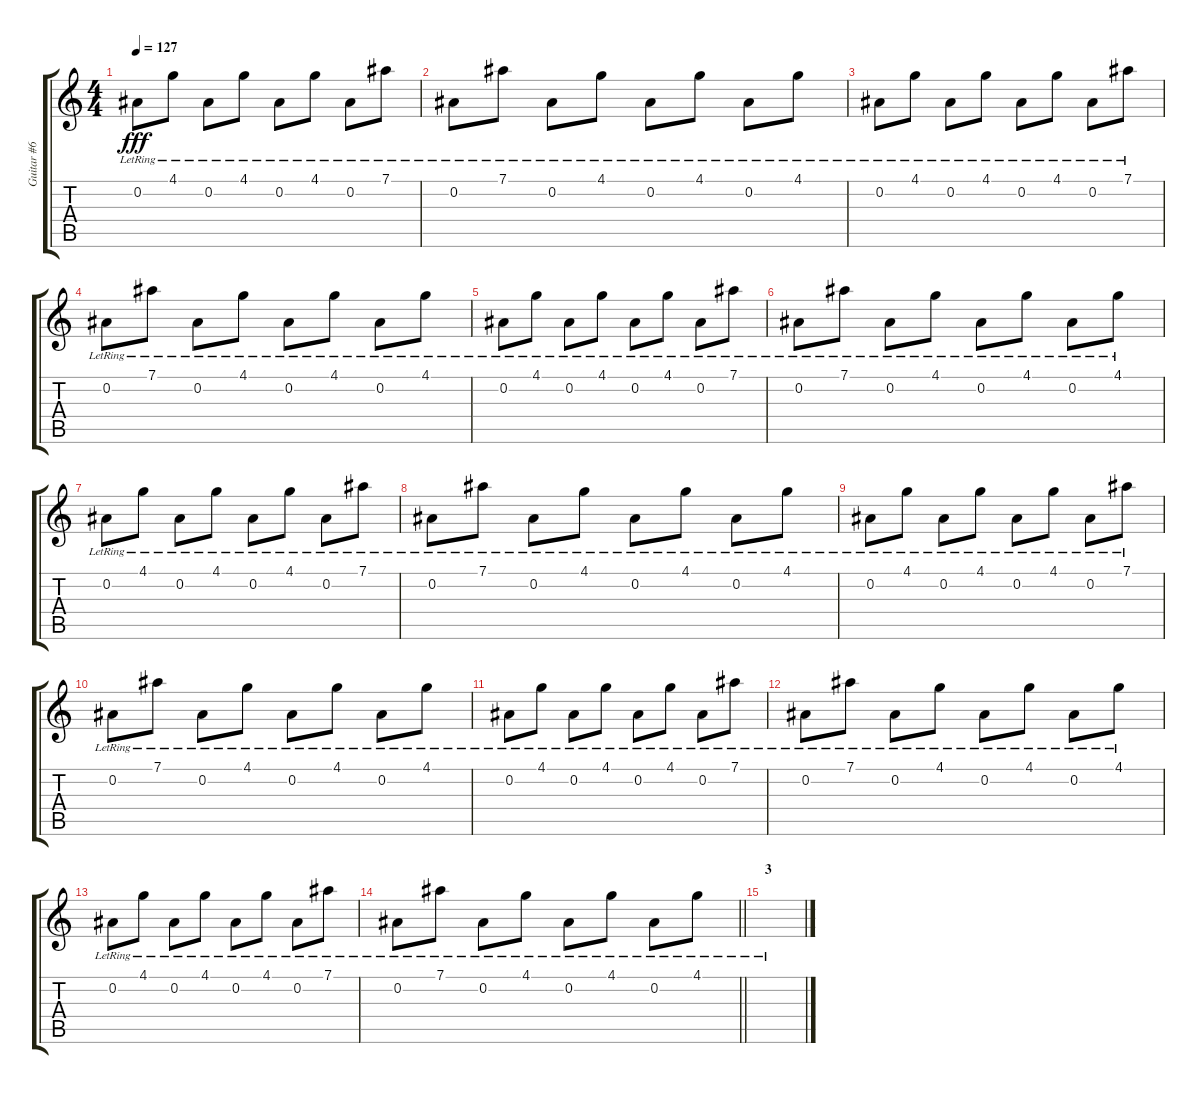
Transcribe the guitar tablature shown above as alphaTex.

\track ("Guitar #6" "Guitar #6") {instrument electricguitarclean}
\staff {score tabs}
\tuning (Eb4 Bb3 Gb3 Db3 Ab2 Db2) {hide}
\ts (4 4)
\tempo 127
\clef g2
\ks c
0.2{lr}.8{dy fff} 4.1{lr}.8 0.2{lr}.8 4.1{lr}.8 0.2{lr}.8 4.1{lr}.8 0.2{lr}.8 7.1{lr}.8 |
0.2{lr}.8 7.1{lr}.8 0.2{lr}.8 4.1{lr}.8 0.2{lr}.8 4.1{lr}.8 0.2{lr}.8 4.1{lr}.8 |
0.2{lr}.8 4.1{lr}.8 0.2{lr}.8 4.1{lr}.8 0.2{lr}.8 4.1{lr}.8 0.2{lr}.8 7.1{lr}.8 |
0.2{lr}.8 7.1{lr}.8 0.2{lr}.8 4.1{lr}.8 0.2{lr}.8 4.1{lr}.8 0.2{lr}.8 4.1{lr}.8 |
0.2{lr}.8 4.1{lr}.8 0.2{lr}.8 4.1{lr}.8 0.2{lr}.8 4.1{lr}.8 0.2{lr}.8 7.1{lr}.8 |
0.2{lr}.8 7.1{lr}.8 0.2{lr}.8 4.1{lr}.8 0.2{lr}.8 4.1{lr}.8 0.2{lr}.8 4.1{lr}.8 |
0.2{lr}.8 4.1{lr}.8 0.2{lr}.8 4.1{lr}.8 0.2{lr}.8 4.1{lr}.8 0.2{lr}.8 7.1{lr}.8 |
0.2{lr}.8 7.1{lr}.8 0.2{lr}.8 4.1{lr}.8 0.2{lr}.8 4.1{lr}.8 0.2{lr}.8 4.1{lr}.8 |
0.2{lr}.8 4.1{lr}.8 0.2{lr}.8 4.1{lr}.8 0.2{lr}.8 4.1{lr}.8 0.2{lr}.8 7.1{lr}.8 |
0.2{lr}.8 7.1{lr}.8 0.2{lr}.8 4.1{lr}.8 0.2{lr}.8 4.1{lr}.8 0.2{lr}.8 4.1{lr}.8 |
0.2{lr}.8 4.1{lr}.8 0.2{lr}.8 4.1{lr}.8 0.2{lr}.8 4.1{lr}.8 0.2{lr}.8 7.1{lr}.8 |
0.2{lr}.8 7.1{lr}.8 0.2{lr}.8 4.1{lr}.8 0.2{lr}.8 4.1{lr}.8 0.2{lr}.8 4.1{lr}.8 |
0.2{lr}.8 4.1{lr}.8 0.2{lr}.8 4.1{lr}.8 0.2{lr}.8 4.1{lr}.8 0.2{lr}.8 7.1{lr}.8 |
\barLineRight lightlight
0.2{lr}.8 7.1{lr}.8 0.2{lr}.8 4.1{lr}.8 0.2{lr}.8 4.1{lr}.8 0.2{lr}.8 4.1{lr}.8 |
\section ("" "3")
